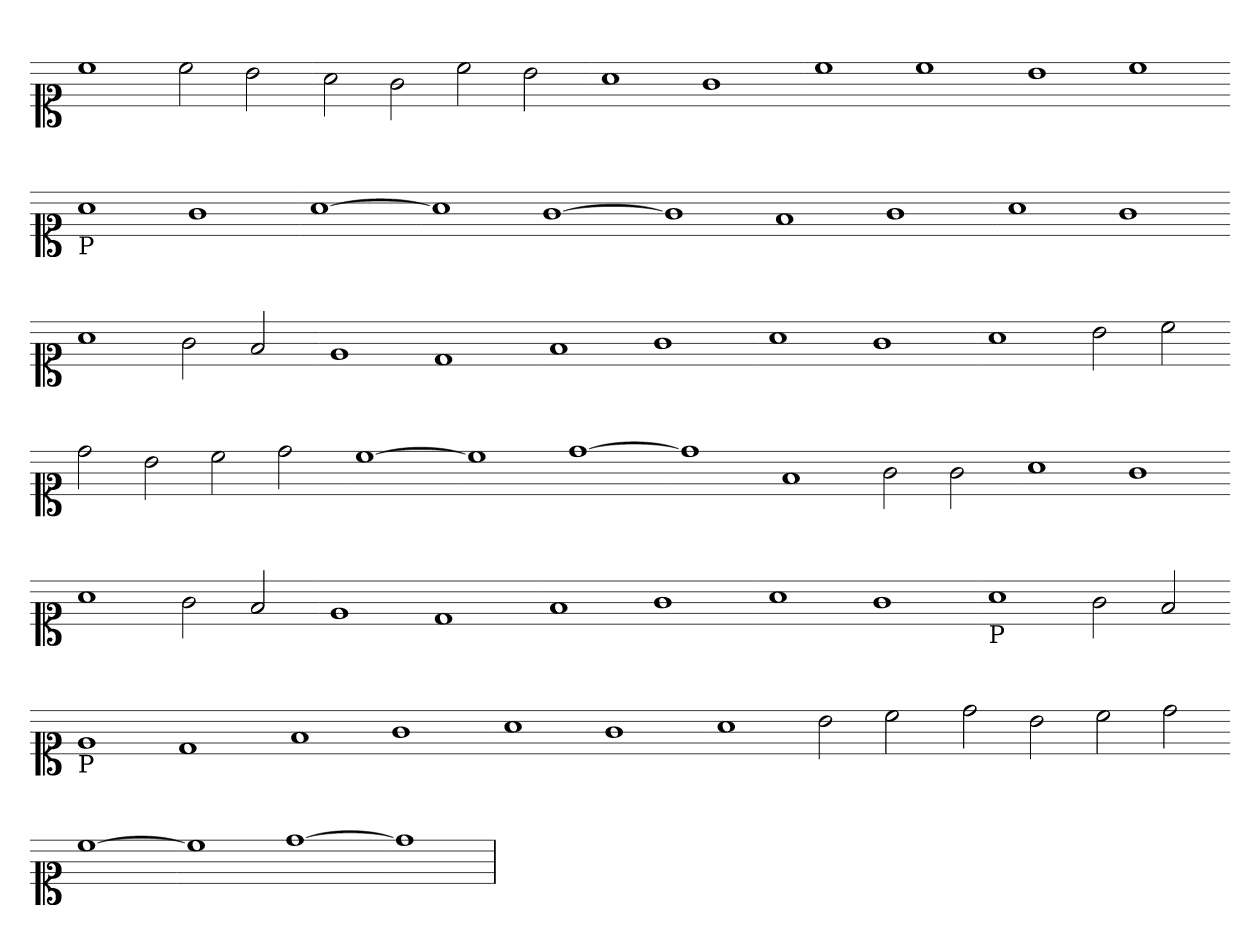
**kern
*part1
*staff1
*clefC1
*k[]
=
1cc
2cc
2b
=-
2a
2g
2cc
2b
=-
1a
1g
=-
1cc
1cc
=-
1b
1cc
=-
!LO:TX:b:t=P
1a
1g
=-
[1a
=-
1a]
[1g
=-
1g]
1f
1g
=-
1a
1g
=-
1a
2g
2f
=-
1e
1d
=-
1f
1g
=-
1a
1g
=-
1a
2b
2cc
=-
2dd
2b
2cc
2dd
=-
[1cc
=-
1cc]
[1dd
=-
1dd]
1f
2g
2g
=-
1a
1g
=-
1a
2g
2f
=-
1e
1d
=-
1f
1g
=-
1a
1g
=-
!LO:TX:b:t=P
1a
2g
2f
=-
!LO:TX:b:t=P
1e
1d
=-
1f
1g
=-
1a
1g
=-
1a
2b
2cc
=-
2dd
2b
2cc
2dd
=-
[1cc
=-
1cc]
[1dd
=1-
1dd]
=
*-
